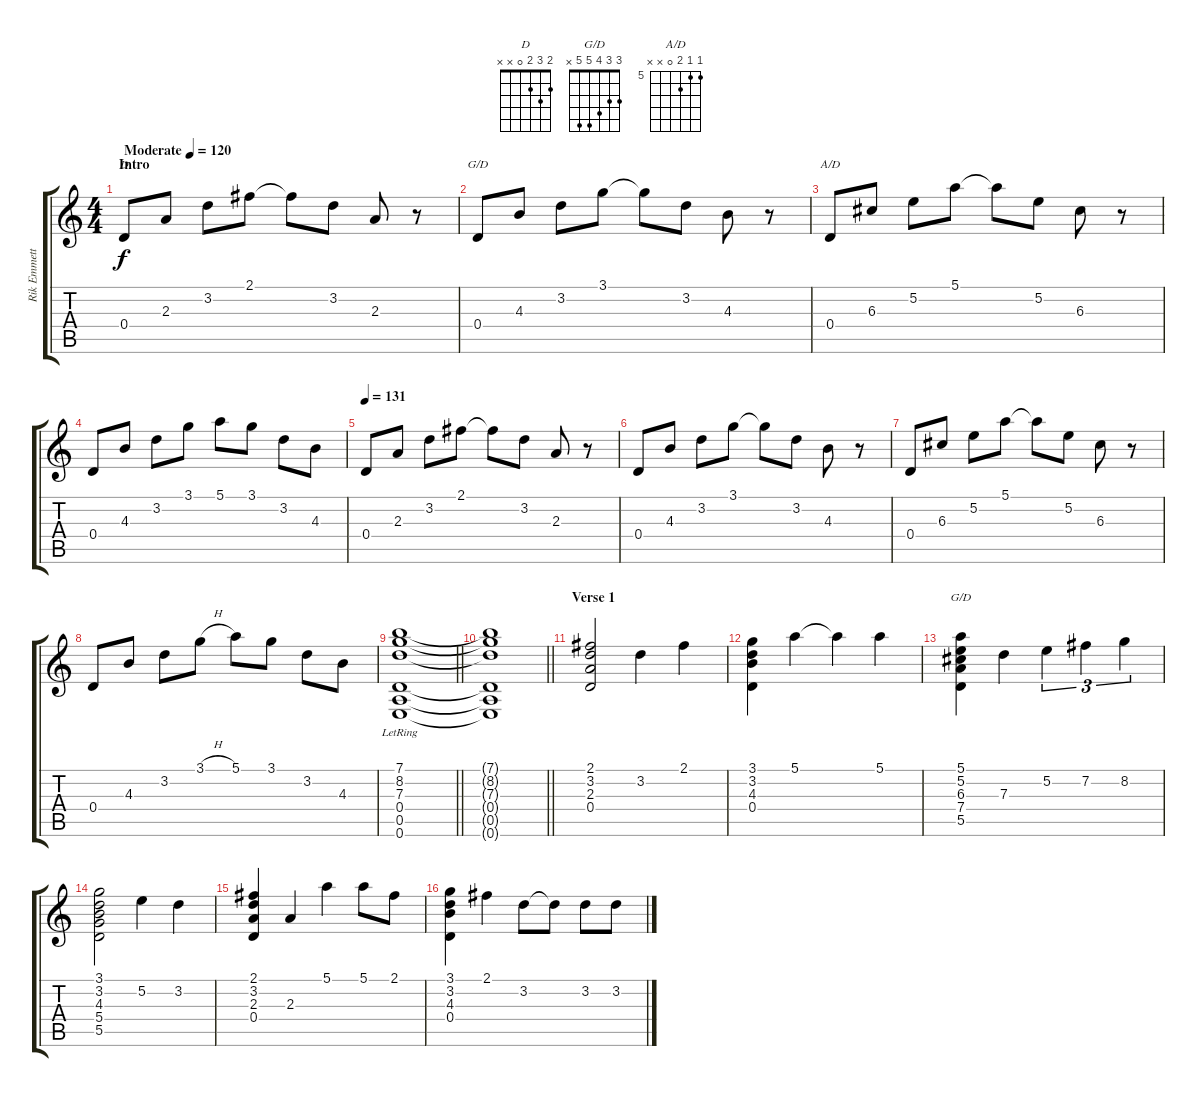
\track ("Rik Emmett" "Rik Emmett") {instrument acousticguitarnylon}
\staff {score tabs}
\tuning (E4 B3 G3 D3 A2 E2) {hide}
\chord ("D" 2 3 2 0 x x)
\chord ("G/D" 3 3 4 0 x x)
\chord ("A/D" 5 5 6 0 x x) {firstfret 5}
\chord ("G/D" 3 3 4 5 5 x)
\ts (4 4)
\section ("" "Intro")
\tempo (120 "Moderate")
\tempo 131
\tempo (120 "Moderate")
\clef g2
\ks c
0.4.8{ch "D" dy f volume 16 balance 8 instrument acousticguitarnylon} 2.3.8 3.2.8 2.1.8 2.1{t}.8 3.2.8 2.3.8 r.8 |
0.4.8{ch "G/D"} 4.3.8 3.2.8 3.1.8 3.1{t}.8 3.2.8 4.3.8 r.8 |
0.4.8{ch "A/D"} 6.3.8 5.2.8 5.1.8 5.1{t}.8 5.2.8 6.3.8 r.8 |
0.4.8 4.3.8 3.2.8 3.1.8 5.1.8 3.1.8 3.2.8 4.3.8 |
\tempo 131
0.4.8{volume 16 balance 8 instrument acousticguitarnylon} 2.3.8 3.2.8 2.1.8 2.1{t}.8 3.2.8 2.3.8 r.8 |
0.4.8 4.3.8 3.2.8 3.1.8 3.1{t}.8 3.2.8 4.3.8 r.8 |
0.4.8 6.3.8 5.2.8 5.1.8 5.1{t}.8 5.2.8 6.3.8 r.8 |
0.4.8 4.3.8 3.2.8 3.1{h}.8 5.1.8 3.1.8 3.2.8 4.3.8 |
\barLineRight lightlight
(7.1 8.2{lr} 7.3 0.4 0.5 0.6).1 |
\barLineRight lightlight
(7.1{t} 8.2{t} 7.3{t} 0.4{t} 0.5{t} 0.6{t}).1 |
\section ("" "Verse 1")
(2.1 3.2 2.3 0.4).2 3.2.4 2.1.4 |
(3.1 3.2 4.3 0.4).4 5.1.4 5.1{t}.4 5.1.4 |
(5.1 5.2 6.3 7.4 5.5).4{ch "G/D"} 7.3.4 5.2.4{tu (3 2)} 7.2.4{tu (3 2)} 8.2.4{tu (3 2)} |
(3.1 3.2 4.3 5.4 5.5).2 5.2.4 3.2.4 |
(2.1 3.2 2.3 0.4).4 2.3.4 5.1.4 5.1.8 2.1.8 |
(3.1 3.2 4.3 0.4).4 2.1.4 3.2.8 3.2{t}.8 3.2.8 3.2.8
